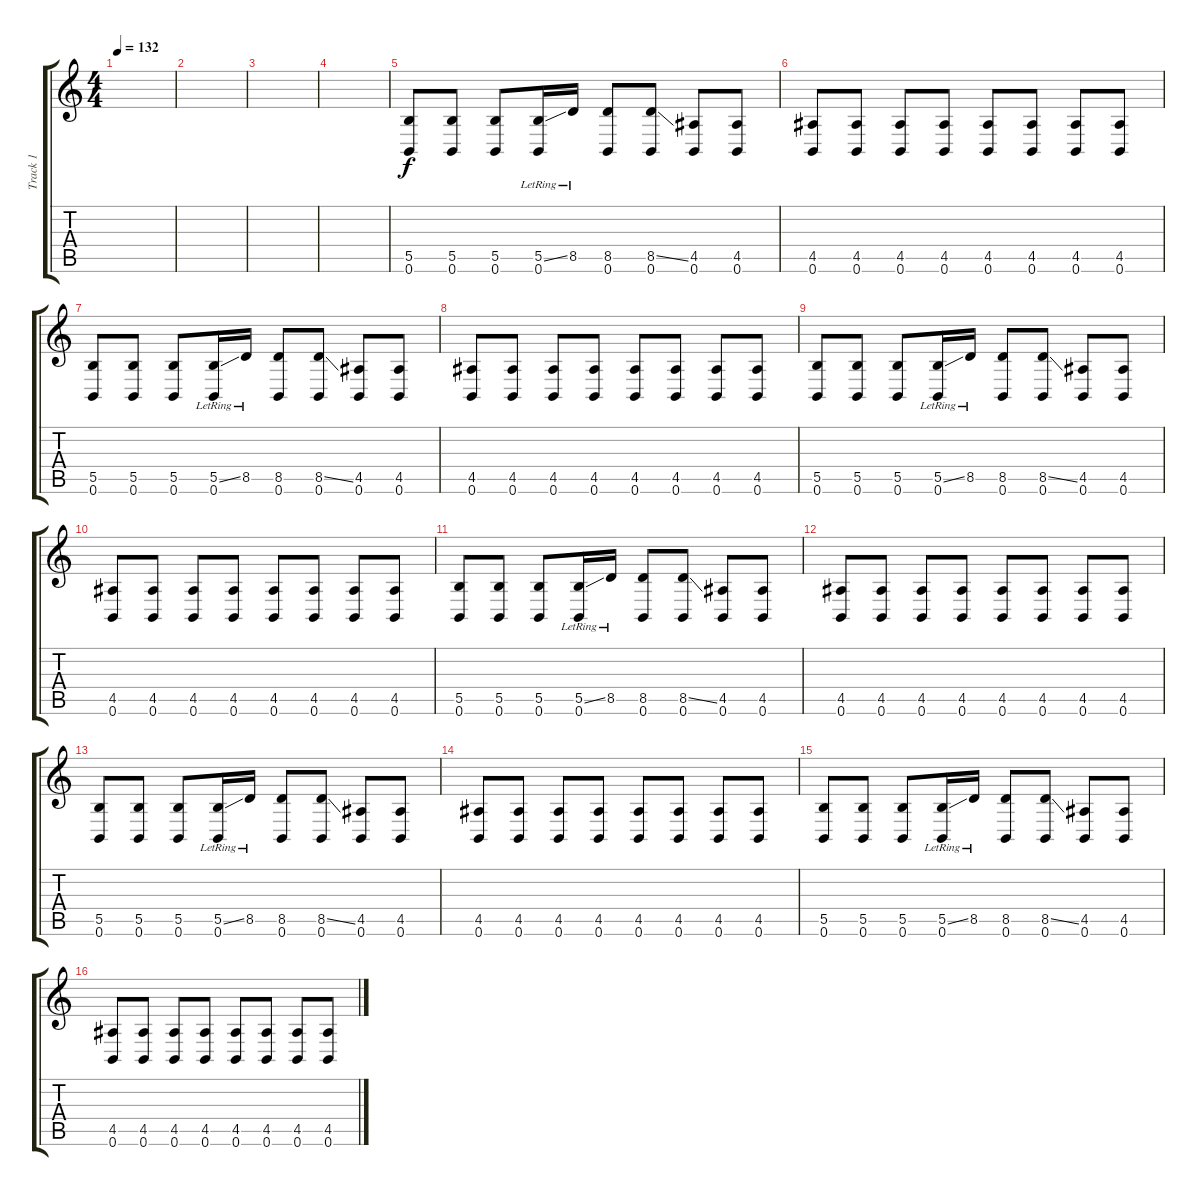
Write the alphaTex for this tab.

\track ("Track 1" "Track 1") {instrument acousticguitarsteel}
\staff {score tabs}
\tuning (Db4 Ab3 E3 B2 Gb2 B1) {hide}
\ts (4 4)
\tempo 132
\clef g2
\ks c
|
|
|
|
(5.5 0.6).8 (5.5 0.6).8 (5.5 0.6).8 (5.5{ss lr} 0.6).16 8.5{lr}.16 (8.5 0.6).8 (8.5{ss} 0.6).8 (4.5 0.6).8 (4.5 0.6).8 |
(4.5 0.6).8 (4.5 0.6).8 (4.5 0.6).8 (4.5 0.6).8 (4.5 0.6).8 (4.5 0.6).8 (4.5 0.6).8 (4.5 0.6).8 |
(5.5 0.6).8 (5.5 0.6).8 (5.5 0.6).8 (5.5{ss lr} 0.6).16 8.5{lr}.16 (8.5 0.6).8 (8.5{ss} 0.6).8 (4.5 0.6).8 (4.5 0.6).8 |
(4.5 0.6).8 (4.5 0.6).8 (4.5 0.6).8 (4.5 0.6).8 (4.5 0.6).8 (4.5 0.6).8 (4.5 0.6).8 (4.5 0.6).8 |
(5.5 0.6).8 (5.5 0.6).8 (5.5 0.6).8 (5.5{ss lr} 0.6).16 8.5{lr}.16 (8.5 0.6).8 (8.5{ss} 0.6).8 (4.5 0.6).8 (4.5 0.6).8 |
(4.5 0.6).8 (4.5 0.6).8 (4.5 0.6).8 (4.5 0.6).8 (4.5 0.6).8 (4.5 0.6).8 (4.5 0.6).8 (4.5 0.6).8 |
(5.5 0.6).8 (5.5 0.6).8 (5.5 0.6).8 (5.5{ss lr} 0.6).16 8.5{lr}.16 (8.5 0.6).8 (8.5{ss} 0.6).8 (4.5 0.6).8 (4.5 0.6).8 |
(4.5 0.6).8 (4.5 0.6).8 (4.5 0.6).8 (4.5 0.6).8 (4.5 0.6).8 (4.5 0.6).8 (4.5 0.6).8 (4.5 0.6).8 |
(5.5 0.6).8 (5.5 0.6).8 (5.5 0.6).8 (5.5{ss lr} 0.6).16 8.5{lr}.16 (8.5 0.6).8 (8.5{ss} 0.6).8 (4.5 0.6).8 (4.5 0.6).8 |
(4.5 0.6).8 (4.5 0.6).8 (4.5 0.6).8 (4.5 0.6).8 (4.5 0.6).8 (4.5 0.6).8 (4.5 0.6).8 (4.5 0.6).8 |
(5.5 0.6).8 (5.5 0.6).8 (5.5 0.6).8 (5.5{ss lr} 0.6).16 8.5{lr}.16 (8.5 0.6).8 (8.5{ss} 0.6).8 (4.5 0.6).8 (4.5 0.6).8 |
(4.5 0.6).8 (4.5 0.6).8 (4.5 0.6).8 (4.5 0.6).8 (4.5 0.6).8 (4.5 0.6).8 (4.5 0.6).8 (4.5 0.6).8
